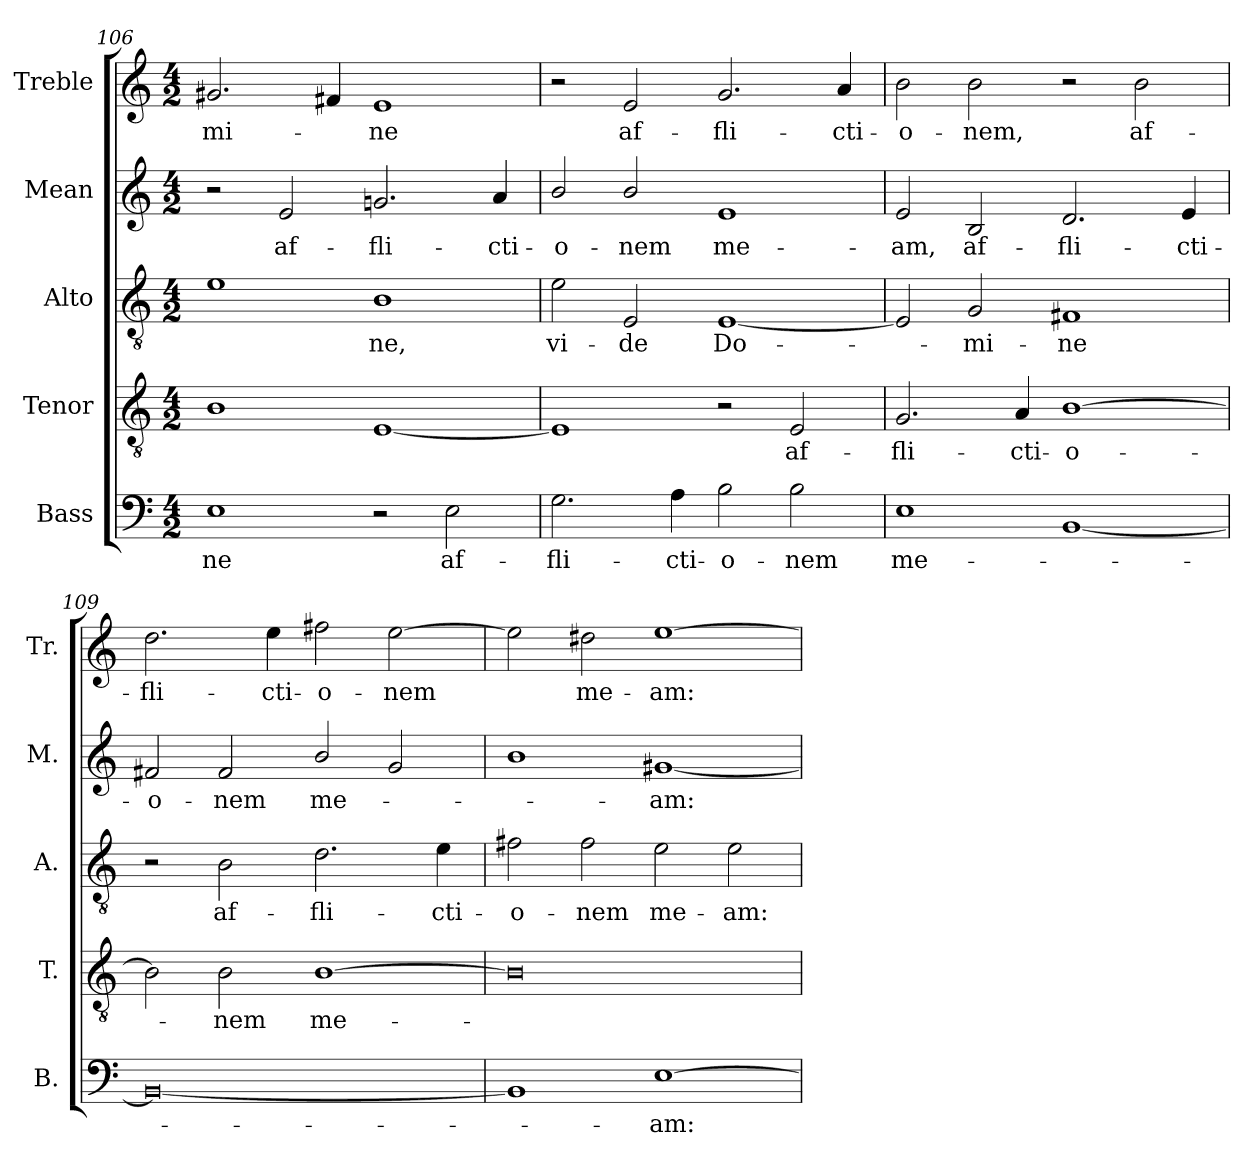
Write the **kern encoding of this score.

**kern	**text	**kern	**text	**kern	**text	**kern	**text	**kern	**text
*part5	*part5	*part4	*part4	*part3	*part3	*part2	*part2	*part1	*part1
*staff5	*staff5	*staff4	*staff4	*staff3	*staff3	*staff2	*staff2	*staff1	*staff1
*I"Bass	*	*I"Tenor	*	*I"Alto	*	*I"Mean	*	*I"Treble	*
*I'B.	*	*I'T.	*	*I'A.	*	*I'M.	*	*I'Tr.	*
*clefF4	*	*clefGv2	*	*clefGv2	*	*clefG2	*	*clefG2	*
*	*	*ITrd7c12	*	*ITrd7c12	*	*	*	*	*
*k[]	*	*k[]	*	*k[]	*	*k[]	*	*k[]	*
*C:	*	*C:	*	*C:	*	*C:	*	*C:	*
*M4/2	*	*M4/2	*	*M4/2	*	*M4/2	*	*M4/2	*
=106	=106	=106	=106	=106	=106	=106	=106	=106	=106
!	!LO:LY:b:color=#000000	!	!	!	!	!	!	!	!
!	!	!	!	!	!	!	!	!	!LO:LY:b:color=#000000
1Ei	-ne	1BBi	.	1Ei	.	2r	.	2.g#Xi/	-mi-
!	!	!	!	!	!	!	!LO:LY:b:color=#000000	!	!
.	.	.	.	.	.	2ei/	af-	.	.
.	.	.	.	.	.	.	.	4f#Xi/	.
!	!	!	!	!	!LO:LY:b:color=#000000	!	!	!	!
!	!	!	!	!	!	!	!LO:LY:b:color=#000000	!	!
!	!	!	!	!	!	!	!	!	!LO:LY:b:color=#000000
2r	.	[<1EEi	.	1BBi	-ne,	2.gni/	-fli-	1ei	-ne
!	!LO:LY:b:color=#000000	!	!	!	!	!	!	!	!
2Ei\	af-	.	.	.	.	.	.	.	.
!	!	!	!	!	!	!	!LO:LY:b:color=#000000	!	!
.	.	.	.	.	.	4ai/	-cti-	.	.
=107	=107	=107	=107	=107	=107	=107	=107	=107	=107
!	!LO:LY:b:color=#000000	!	!	!	!	!	!	!	!
!	!	!	!	!	!LO:LY:b:color=#000000	!	!	!	!
!	!	!	!	!	!	!	!LO:LY:b:color=#000000	!	!
2.Gi\	-fli-	1EEi]	.	2Ei\	vi-	2bi/	-o-	2r	.
!	!	!	!	!	!LO:LY:b:color=#000000	!	!	!	!
!	!	!	!	!	!	!	!LO:LY:b:color=#000000	!	!
!	!	!	!	!	!	!	!	!	!LO:LY:b:color=#000000
.	.	.	.	2EEi/	-de	2bi/	-nem	2ei/	af-
!	!LO:LY:b:color=#000000	!	!	!	!	!	!	!	!
4Ai\	-cti-	.	.	.	.	.	.	.	.
!	!LO:LY:b:color=#000000	!	!	!	!	!	!	!	!
!	!	!	!	!	!LO:LY:b:color=#000000	!	!	!	!
!	!	!	!	!	!	!	!LO:LY:b:color=#000000	!	!
!	!	!	!	!	!	!	!	!	!LO:LY:b:color=#000000
2Bi\	-o-	2r	.	[<1EEi	Do-	1ei	me-	2.gi/	-fli-
!	!LO:LY:b:color=#000000	!	!	!	!	!	!	!	!
!	!	!	!LO:LY:b:color=#000000	!	!	!	!	!	!
2Bi\	-nem	2EEi/	af-	.	.	.	.	.	.
!	!	!	!	!	!	!	!	!	!LO:LY:b:color=#000000
.	.	.	.	.	.	.	.	4ai/	-cti-
=108	=108	=108	=108	=108	=108	=108	=108	=108	=108
!	!LO:LY:b:color=#000000	!	!	!	!	!	!	!	!
!	!	!	!LO:LY:b:color=#000000	!	!	!	!	!	!
!	!	!	!	!	!	!	!LO:LY:b:color=#000000	!	!
!	!	!	!	!	!	!	!	!	!LO:LY:b:color=#000000
1Ei	me-	2.GGi/	-fli-	2EEi/]	.	2ei/	-am,	2bi\	-o-
!	!	!	!	!	!LO:LY:b:color=#000000	!	!	!	!
!	!	!	!	!	!	!	!LO:LY:b:color=#000000	!	!
!	!	!	!	!	!	!	!	!	!LO:LY:b:color=#000000
.	.	.	.	2GGi/	-mi-	2Bi/	af-	2bi\	-nem,
!	!	!	!LO:LY:b:color=#000000	!	!	!	!	!	!
.	.	4AAi/	-cti-	.	.	.	.	.	.
!	!	!	!LO:LY:b:color=#000000	!	!	!	!	!	!
!	!	!	!	!	!LO:LY:b:color=#000000	!	!	!	!
!	!	!	!	!	!	!	!LO:LY:b:color=#000000	!	!
[<1BBi	.	[>1BBi	-o-	1FF#Xi	-ne	2.di/	-fli-	2r	.
!	!	!	!	!	!	!	!	!	!LO:LY:b:color=#000000
.	.	.	.	.	.	.	.	2bi\	af-
!	!	!	!	!	!	!	!LO:LY:b:color=#000000	!	!
.	.	.	.	.	.	4ei/	-cti-	.	.
=109	=109	=109	=109	=109	=109	=109	=109	=109	=109
!	!	!	!	!	!	!	!LO:LY:b:color=#000000	!	!
!	!	!	!	!	!	!	!	!	!LO:LY:b:color=#000000
0BBi_<	.	2BBi\]	.	2r	.	2f#Xi/	-o-	2.ddi\	-fli-
!	!	!	!LO:LY:b:color=#000000	!	!	!	!	!	!
!	!	!	!	!	!LO:LY:b:color=#000000	!	!	!	!
!	!	!	!	!	!	!	!LO:LY:b:color=#000000	!	!
.	.	2BBi\	-nem	2BBi\	af-	2f#i/	-nem	.	.
!	!	!	!	!	!	!	!	!	!LO:LY:b:color=#000000
.	.	.	.	.	.	.	.	4eei\	-cti-
!	!	!	!LO:LY:b:color=#000000	!	!	!	!	!	!
!	!	!	!	!	!LO:LY:b:color=#000000	!	!	!	!
!	!	!	!	!	!	!	!LO:LY:b:color=#000000	!	!
!	!	!	!	!	!	!	!	!	!LO:LY:b:color=#000000
.	.	[>1BBi	me-	2.Di\	-fli-	2bi/	me-	2ff#Xi\	-o-
!	!	!	!	!	!	!	!	!	!LO:LY:b:color=#000000
.	.	.	.	.	.	2gi/	.	[>2eei\	-nem
!	!	!	!	!	!LO:LY:b:color=#000000	!	!	!	!
.	.	.	.	4Ei\	-cti-	.	.	.	.
=110	=110	=110	=110	=110	=110	=110	=110	=110	=110
!	!	!	!	!	!LO:LY:b:color=#000000	!	!	!	!
1BBi]	.	0BBi]	.	2F#Xi\	-o-	1bi	.	2eei\]	.
!	!	!	!	!	!LO:LY:b:color=#000000	!	!	!	!
!	!	!	!	!	!	!	!	!	!LO:LY:b:color=#000000
.	.	.	.	2F#i\	-nem	.	.	2dd#Xi\	me-
!	!LO:LY:b:color=#000000	!	!	!	!	!	!	!	!
!	!	!	!	!	!LO:LY:b:color=#000000	!	!	!	!
!	!	!	!	!	!	!	!LO:LY:b:color=#000000	!	!
!	!	!	!	!	!	!	!	!	!LO:LY:b:color=#000000
[>1Ei	-am:	.	.	2Ei\	me-	[<1g#Xi	-am:	[>1eei	-am:
!	!	!	!	!	!LO:LY:b:color=#000000	!	!	!	!
.	.	.	.	2Ei\	-am:	.	.	.	.
=	=	=	=	=	=	=	=	=	=
*-	*-	*-	*-	*-	*-	*-	*-	*-	*-
